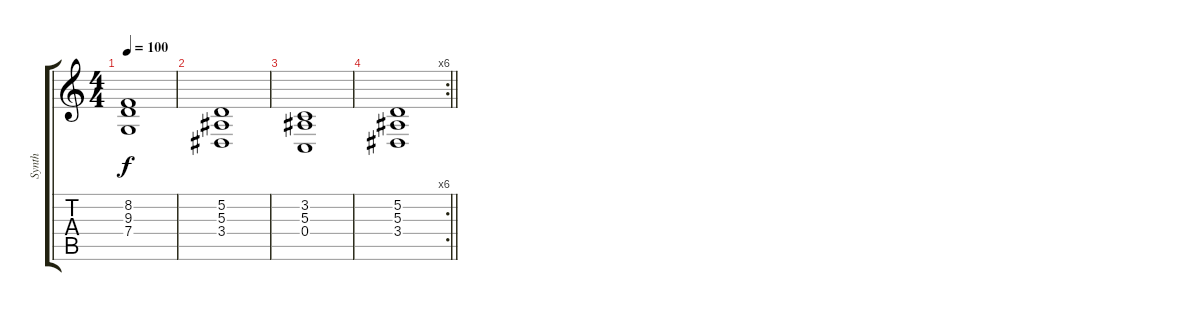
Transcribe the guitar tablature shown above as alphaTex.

\track ("Synth" "Synth") {instrument lead2sawtooth}
\staff {score tabs}
\tuning (D4 A3 F3 C3 G2 D2) {hide}
\ts (4 4)
\tempo 100
\clef g2
\ks c
(8.2 9.3 7.4).1{dy f} |
(5.2 5.3 3.4).1 |
(3.2 5.3 0.4).1 |
\rc 6
\barLineRight lightlight
(5.2 5.3 3.4).1
